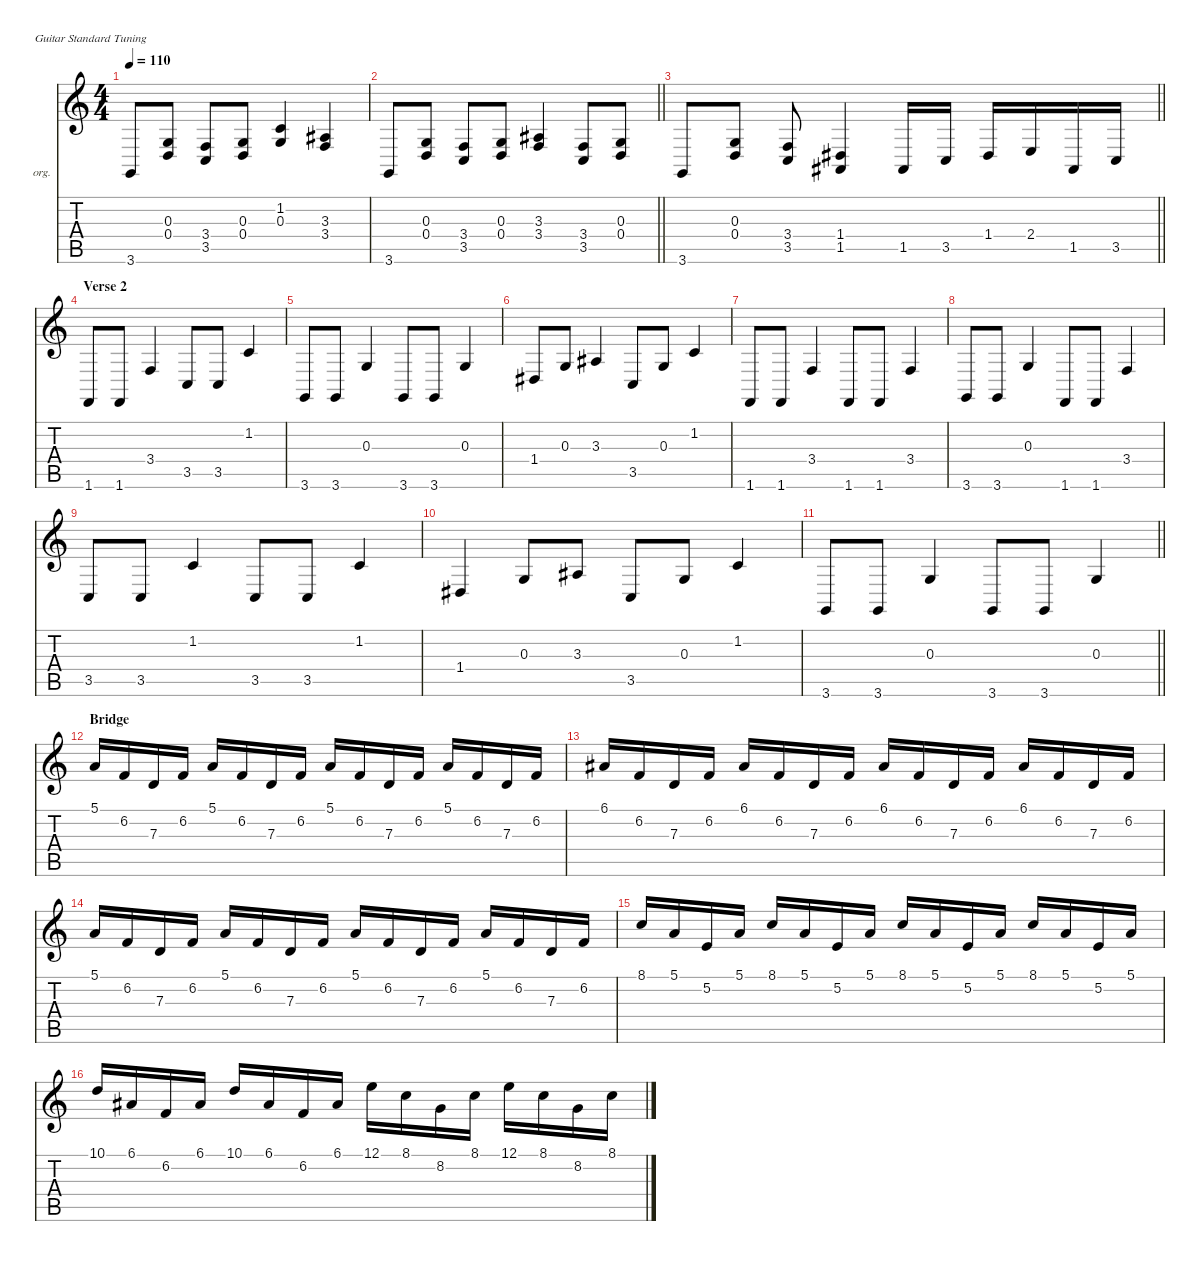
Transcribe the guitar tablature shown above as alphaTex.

\defaultSystemsLayout 4
\hideDynamics
\bracketExtendMode nobrackets
\firstSystemTrackNameOrientation horizontal
\otherSystemsTrackNameOrientation horizontal
\track ("Spor 5" "org.") {instrument drawbarorgan}
\staff {score tabs}
\tuning (E4 B3 G3 D3 A2 E2)
\ts (4 4)
\tempo 110
\clef g2
\ks c
3.6.8{dy fff beam Up} (0.3 0.4).8{beam Up} (3.4 3.5).8{beam Up} (0.3 0.4).8{beam Up} (1.2 0.3).4{beam Up} (3.3{acc #} 3.4).4{beam Up} |
\barLineRight lightlight
3.6.8{beam Up} (0.3 0.4).8{beam Up} (3.4 3.5).8{beam Up} (0.3 0.4).8{beam Up} (3.3{acc #} 3.4).4{beam Up} (3.4 3.5).8{beam Up} (0.3 0.4).8{beam Up} |
\barLineRight lightlight
3.6.8{beam Up} (0.3 0.4).8{beam Up} (3.4 3.5).8{beam Up} (1.4{acc #} 1.5{acc #}).4{beam Up} 1.5{acc #}.16{beam Up} 3.5.16{beam Up} 1.4{acc #}.16{beam Up} 2.4.16{beam Up} 1.5{acc #}.16{beam Up} 3.5.16{beam Up} |
\section ("" "Verse 2")
1.6.8{beam Up} 1.6.8{beam Up} 3.4.4{beam Up} 3.5.8{beam Up} 3.5.8{beam Up} 1.2.4{beam Up} |
3.6.8{beam Up} 3.6.8{beam Up} 0.3.4{beam Up} 3.6.8{beam Up} 3.6.8{beam Up} 0.3.4{beam Up} |
1.4{acc #}.8{beam Up} 0.3.8{beam Up} 3.3{acc #}.4{beam Up} 3.5.8{beam Up} 0.3.8{beam Up} 1.2.4{beam Up} |
1.6.8{beam Up} 1.6.8{beam Up} 3.4.4{beam Up} 1.6.8{beam Up} 1.6.8{beam Up} 3.4.4{beam Up} |
3.6.8{beam Up} 3.6.8{beam Up} 0.3.4{beam Up} 1.6.8{beam Up} 1.6.8{beam Up} 3.4.4{beam Up} |
3.5.8{beam Up} 3.5.8{beam Up} 1.2.4{beam Up} 3.5.8{beam Up} 3.5.8{beam Up} 1.2.4{beam Up} |
1.4{acc #}.4{beam Up} 0.3.8{beam Up} 3.3{acc #}.8{beam Up} 3.5.8{beam Up} 0.3.8{beam Up} 1.2.4{beam Up} |
\barLineRight lightlight
3.6.8{beam Up} 3.6.8{beam Up} 0.3.4{beam Up} 3.6.8{beam Up} 3.6.8{beam Up} 0.3.4{beam Up} |
\section ("" "Bridge")
5.1.16{beam Up} 6.2.16{beam Up} 7.3.16{beam Up} 6.2.16{beam Up} 5.1.16{beam Up} 6.2.16{beam Up} 7.3.16{beam Up} 6.2.16{beam Up} 5.1.16{beam Up} 6.2.16{beam Up} 7.3.16{beam Up} 6.2.16{beam Up} 5.1.16{beam Up} 6.2.16{beam Up} 7.3.16{beam Up} 6.2.16{beam Up} |
6.1{acc #}.16{beam Up} 6.2.16{beam Up} 7.3.16{beam Up} 6.2.16{beam Up} 6.1{acc #}.16{beam Up} 6.2.16{beam Up} 7.3.16{beam Up} 6.2.16{beam Up} 6.1{acc #}.16{beam Up} 6.2.16{beam Up} 7.3.16{beam Up} 6.2.16{beam Up} 6.1{acc #}.16{beam Up} 6.2.16{beam Up} 7.3.16{beam Up} 6.2.16{beam Up} |
5.1.16{beam Up} 6.2.16{beam Up} 7.3.16{beam Up} 6.2.16{beam Up} 5.1.16{beam Up} 6.2.16{beam Up} 7.3.16{beam Up} 6.2.16{beam Up} 5.1.16{beam Up} 6.2.16{beam Up} 7.3.16{beam Up} 6.2.16{beam Up} 5.1.16{beam Up} 6.2.16{beam Up} 7.3.16{beam Up} 6.2.16{beam Up} |
8.1.16{beam Up} 5.1.16{beam Up} 5.2.16{beam Up} 5.1.16{beam Up} 8.1.16{beam Up} 5.1.16{beam Up} 5.2.16{beam Up} 5.1.16{beam Up} 8.1.16{beam Up} 5.1.16{beam Up} 5.2.16{beam Up} 5.1.16{beam Up} 8.1.16{beam Up} 5.1.16{beam Up} 5.2.16{beam Up} 5.1.16{beam Up} |
10.1.16{beam Up} 6.1{acc #}.16{beam Up} 6.2.16{beam Up} 6.1{acc #}.16{beam Up} 10.1.16{beam Up} 6.1{acc #}.16{beam Up} 6.2.16{beam Up} 6.1{acc #}.16{beam Up} 12.1.16{beam Down} 8.1.16{beam Down} 8.2.16{beam Down} 8.1.16{beam Down} 12.1.16{beam Down} 8.1.16{beam Down} 8.2.16{beam Down} 8.1.16{beam Down}
